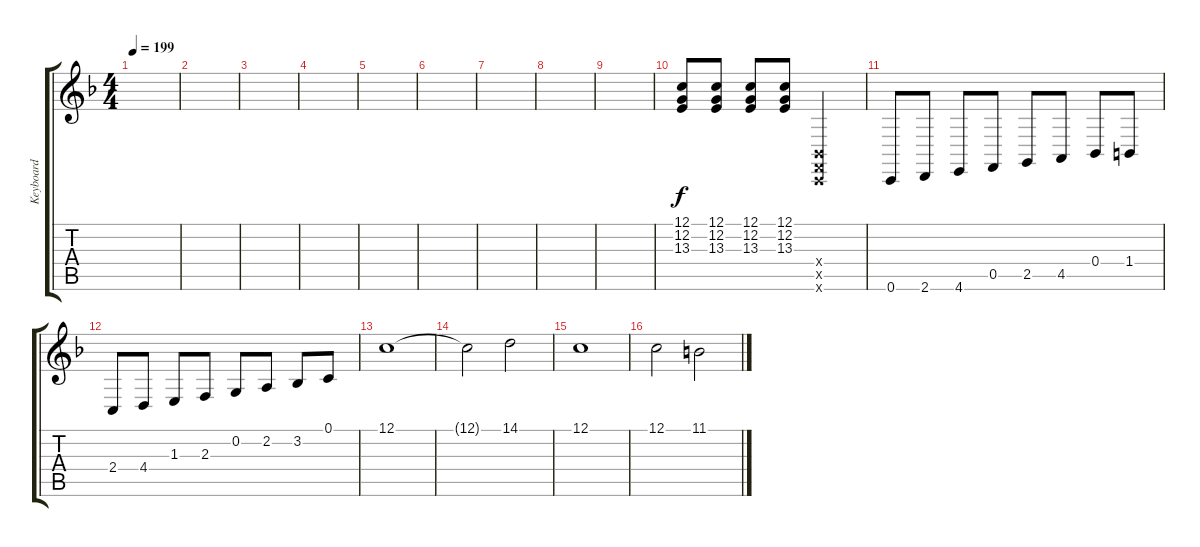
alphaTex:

\track ("Keyboard" "Keyboard") {instrument synthstrings1}
\staff {score tabs}
\tuning (C4 G3 Eb3 Bb2 F2 C2) {hide}
\ts (4 4)
\tempo 199
\clef g2
\ks f
|
|
|
|
|
|
|
|
|
(12.1 12.2 13.3).8{instrument synthbrass1} (12.1 12.2 13.3).8 (12.1 12.2 13.3).8 (12.1 12.2 13.3).8 (0.4{x} 0.5{x} 0.6{x}).2 |
0.6.8 2.6.8 4.6.8 0.5.8 2.5.8 4.5.8 0.4.8 1.4.8 |
2.4.8 4.4.8 1.3.8 2.3.8 0.2.8 2.2.8 3.2.8 0.1.8 |
12.1.1{instrument synthstrings1} |
12.1{t}.2 14.1.2 |
12.1.1 |
12.1.2 11.1.2
